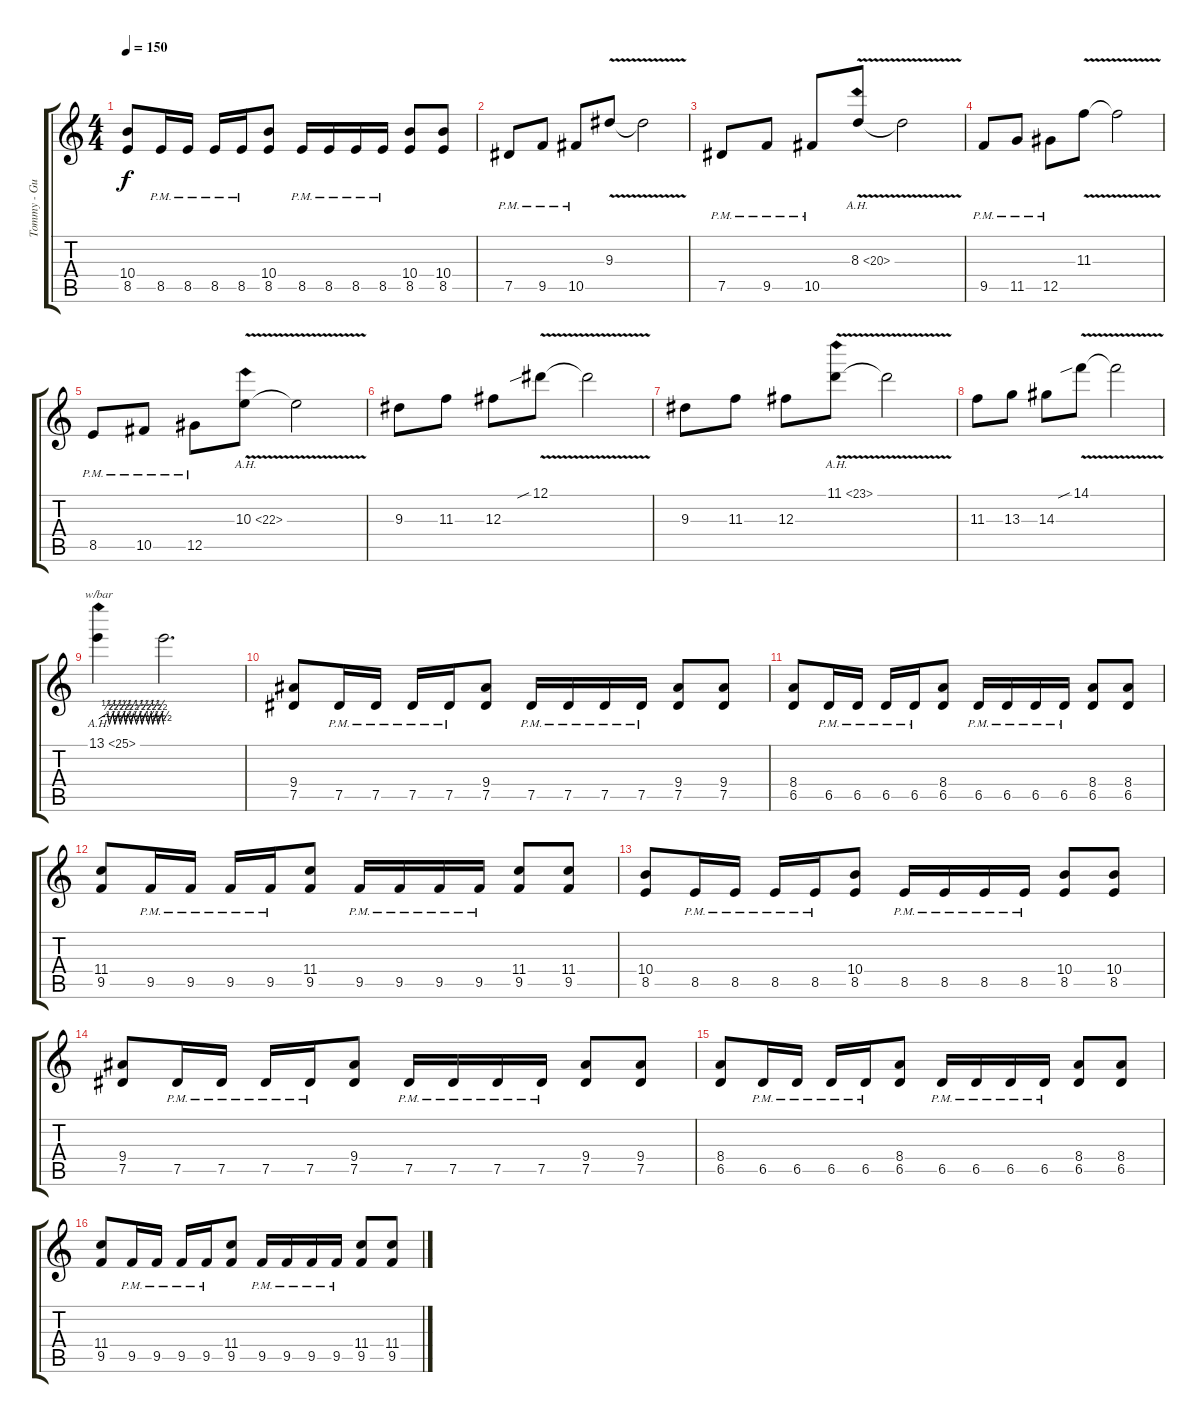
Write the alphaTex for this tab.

\track ("Tommy - Guitar 1" "Tommy - Gu") {instrument distortionguitar}
\staff {score tabs}
\tuning (Eb4 Bb3 Gb3 Db3 Ab2 Eb2) {hide}
\ts (4 4)
\tempo 150
\clef g2
\ks c
(10.4 8.5).8{dy f} 8.5{pm}.16 8.5{pm}.16 8.5{pm}.16 8.5{pm}.16 (10.4 8.5).8 8.5{pm}.16 8.5{pm}.16 8.5{pm}.16 8.5{pm}.16 (10.4 8.5).8 (10.4 8.5).8 |
7.5{pm}.8 9.5{pm}.8 10.5{pm}.8 9.3{v}.8 9.3{t}.2 |
7.5{pm}.8 9.5{pm}.8 10.5{pm}.8 8.3{ah 12 v}.8 8.3{t}.2 |
9.5{pm}.8 11.5{pm}.8 12.5{pm}.8 11.3{v}.8 11.3{t}.2 |
8.5{pm}.8 10.5{pm}.8 12.5{pm}.8 10.3{ah 12 v}.8 10.3{t}.2 |
9.3.8 11.3.8 12.3.8 12.1{v sib}.8 12.1{t}.2 |
9.3.8 11.3.8 12.3.8 11.1{ah 12 v}.8 11.1{t}.2 |
11.3.8 13.3.8 14.3.8 14.1{v sib}.8 14.1{t}.2 |
13.1{ah 12}.4{tbe (custom default 0 0 8 2 10 -2 13 2 15 -2 18 2 20 -2 23 2 25 -2 27 2 30 -2 32 2 35 -2 38 2 40 -2 43 2 46 -2 48 2 50 -2 53 2 55 -2 58 2 60 -2)} 13.1{t}.2{d volume 7} |
(9.4 7.5).8{volume 13} 7.5{pm}.16 7.5{pm}.16 7.5{pm}.16 7.5{pm}.16 (9.4 7.5).8 7.5{pm}.16 7.5{pm}.16 7.5{pm}.16 7.5{pm}.16 (9.4 7.5).8 (9.4 7.5).8 |
(8.4 6.5).8 6.5{pm}.16 6.5{pm}.16 6.5{pm}.16 6.5{pm}.16 (8.4 6.5).8 6.5{pm}.16 6.5{pm}.16 6.5{pm}.16 6.5{pm}.16 (8.4 6.5).8 (8.4 6.5).8 |
(11.4 9.5).8 9.5{pm}.16 9.5{pm}.16 9.5{pm}.16 9.5{pm}.16 (11.4 9.5).8 9.5{pm}.16 9.5{pm}.16 9.5{pm}.16 9.5{pm}.16 (11.4 9.5).8 (11.4 9.5).8 |
(10.4 8.5).8 8.5{pm}.16 8.5{pm}.16 8.5{pm}.16 8.5{pm}.16 (10.4 8.5).8 8.5{pm}.16 8.5{pm}.16 8.5{pm}.16 8.5{pm}.16 (10.4 8.5).8 (10.4 8.5).8 |
(9.4 7.5).8 7.5{pm}.16 7.5{pm}.16 7.5{pm}.16 7.5{pm}.16 (9.4 7.5).8 7.5{pm}.16 7.5{pm}.16 7.5{pm}.16 7.5{pm}.16 (9.4 7.5).8 (9.4 7.5).8 |
(8.4 6.5).8 6.5{pm}.16 6.5{pm}.16 6.5{pm}.16 6.5{pm}.16 (8.4 6.5).8 6.5{pm}.16 6.5{pm}.16 6.5{pm}.16 6.5{pm}.16 (8.4 6.5).8 (8.4 6.5).8 |
(11.4 9.5).8 9.5{pm}.16 9.5{pm}.16 9.5{pm}.16 9.5{pm}.16 (11.4 9.5).8 9.5{pm}.16 9.5{pm}.16 9.5{pm}.16 9.5{pm}.16 (11.4 9.5).8 (11.4 9.5).8
